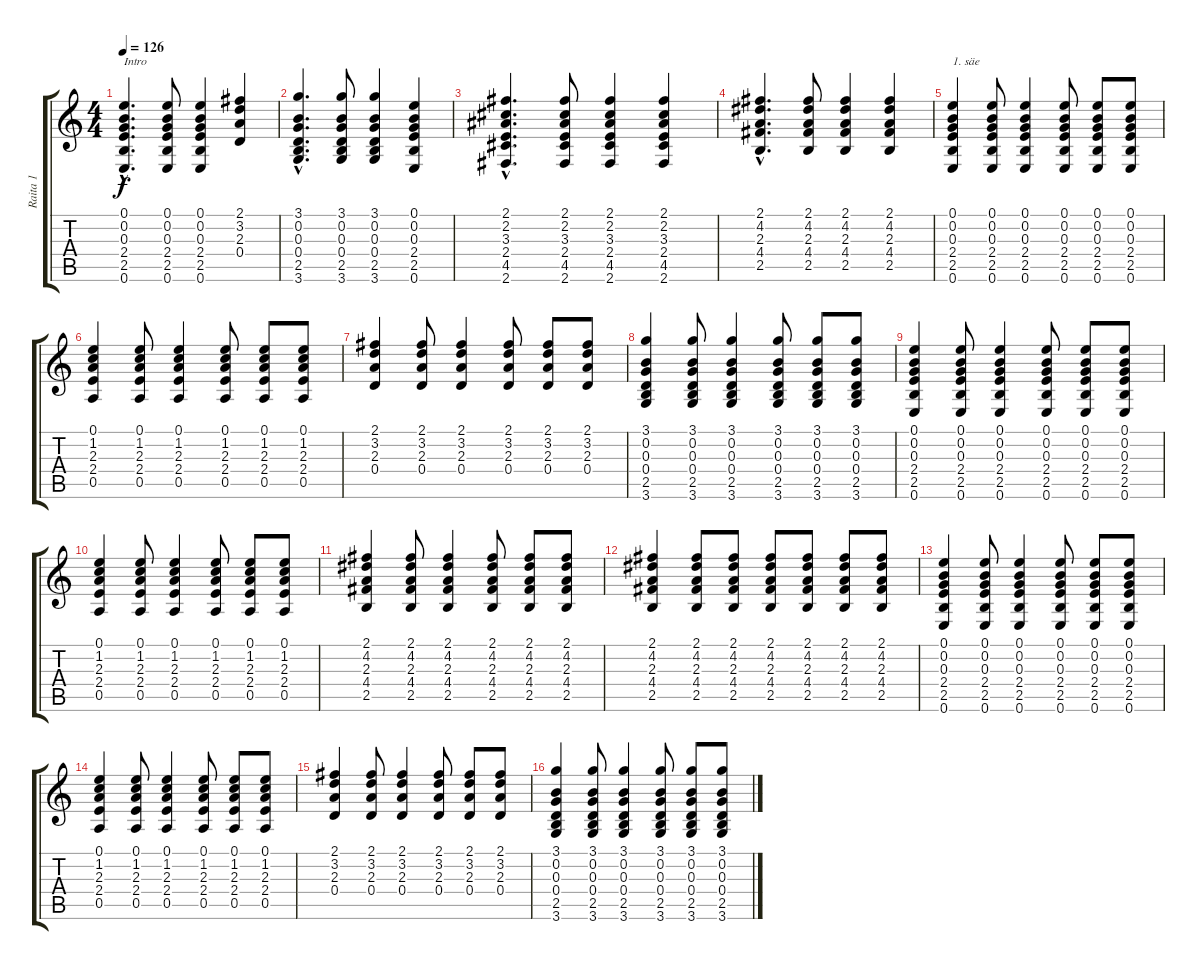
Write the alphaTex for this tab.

\track ("Raita 1" "Raita 1") {instrument acousticguitarnylon}
\staff {score tabs}
\tuning (E4 B3 G3 D3 A2 E2) {hide}
\ts (4 4)
\tempo 126
\clef g2
\ks c
(0.1{hac} 0.2{hac} 0.3{hac} 2.4{hac} 2.5{hac} 0.6{hac}).4{d txt "Intro" dy f instrument acousticguitarnylon} (0.1 0.2 0.3 2.4 2.5 0.6).8 (0.1 0.2 0.3 2.4 2.5 0.6).4 (2.1 3.2 2.3 0.4).4 |
(3.1{hac} 0.2{hac} 0.3{hac} 0.4{hac} 2.5{hac} 3.6{hac}).4{d} (3.1 0.2 0.3 0.4 2.5 3.6).8 (3.1 0.2 0.3 0.4 2.5 3.6).4 (0.1 0.2 0.3 2.4 2.5 0.6).4 |
(2.1{hac} 2.2{hac} 3.3{hac} 2.4{hac} 4.5{hac} 2.6{hac}).4{d} (2.1 2.2 3.3 2.4 4.5 2.6).8 (2.1 2.2 3.3 2.4 4.5 2.6).4 (2.1 2.2 3.3 2.4 4.5 2.6).4 |
(2.1{hac} 4.2{hac} 2.3{hac} 4.4{hac} 2.5{hac}).4{d} (2.1 4.2 2.3 4.4 2.5).8 (2.1 4.2 2.3 4.4 2.5).4 (2.1 4.2 2.3 4.4 2.5).4 |
(0.1 0.2 0.3 2.4 2.5 0.6).4{txt "1. säe"} (0.1 0.2 0.3 2.4 2.5 0.6).8 (0.1 0.2 0.3 2.4 2.5 0.6).4 (0.1 0.2 0.3 2.4 2.5 0.6).8 (0.1 0.2 0.3 2.4 2.5 0.6).8 (0.1 0.2 0.3 2.4 2.5 0.6).8 |
(0.1 1.2 2.3 2.4 0.5).4 (0.1 1.2 2.3 2.4 0.5).8 (0.1 1.2 2.3 2.4 0.5).4 (0.1 1.2 2.3 2.4 0.5).8 (0.1 1.2 2.3 2.4 0.5).8 (0.1 1.2 2.3 2.4 0.5).8 |
(2.1 3.2 2.3 0.4).4 (2.1 3.2 2.3 0.4).8 (2.1 3.2 2.3 0.4).4 (2.1 3.2 2.3 0.4).8 (2.1 3.2 2.3 0.4).8 (2.1 3.2 2.3 0.4).8 |
(3.1 0.2 0.3 0.4 2.5 3.6).4 (3.1 0.2 0.3 0.4 2.5 3.6).8 (3.1 0.2 0.3 0.4 2.5 3.6).4 (3.1 0.2 0.3 0.4 2.5 3.6).8 (3.1 0.2 0.3 0.4 2.5 3.6).8 (3.1 0.2 0.3 0.4 2.5 3.6).8 |
(0.1 0.2 0.3 2.4 2.5 0.6).4 (0.1 0.2 0.3 2.4 2.5 0.6).8 (0.1 0.2 0.3 2.4 2.5 0.6).4 (0.1 0.2 0.3 2.4 2.5 0.6).8 (0.1 0.2 0.3 2.4 2.5 0.6).8 (0.1 0.2 0.3 2.4 2.5 0.6).8 |
(0.1 1.2 2.3 2.4 0.5).4 (0.1 1.2 2.3 2.4 0.5).8 (0.1 1.2 2.3 2.4 0.5).4 (0.1 1.2 2.3 2.4 0.5).8 (0.1 1.2 2.3 2.4 0.5).8 (0.1 1.2 2.3 2.4 0.5).8 |
(2.1 4.2 2.3 4.4 2.5).4 (2.1 4.2 2.3 4.4 2.5).8 (2.1 4.2 2.3 4.4 2.5).4 (2.1 4.2 2.3 4.4 2.5).8 (2.1 4.2 2.3 4.4 2.5).8 (2.1 4.2 2.3 4.4 2.5).8 |
(2.1 4.2 2.3 4.4 2.5).4 (2.1 4.2 2.3 4.4 2.5).8 (2.1 4.2 2.3 4.4 2.5).8 (2.1 4.2 2.3 4.4 2.5).8 (2.1 4.2 2.3 4.4 2.5).8 (2.1 4.2 2.3 4.4 2.5).8 (2.1 4.2 2.3 4.4 2.5).8 |
(0.1 0.2 0.3 2.4 2.5 0.6).4 (0.1 0.2 0.3 2.4 2.5 0.6).8 (0.1 0.2 0.3 2.4 2.5 0.6).4 (0.1 0.2 0.3 2.4 2.5 0.6).8 (0.1 0.2 0.3 2.4 2.5 0.6).8 (0.1 0.2 0.3 2.4 2.5 0.6).8 |
(0.1 1.2 2.3 2.4 0.5).4 (0.1 1.2 2.3 2.4 0.5).8 (0.1 1.2 2.3 2.4 0.5).4 (0.1 1.2 2.3 2.4 0.5).8 (0.1 1.2 2.3 2.4 0.5).8 (0.1 1.2 2.3 2.4 0.5).8 |
(2.1 3.2 2.3 0.4).4 (2.1 3.2 2.3 0.4).8 (2.1 3.2 2.3 0.4).4 (2.1 3.2 2.3 0.4).8 (2.1 3.2 2.3 0.4).8 (2.1 3.2 2.3 0.4).8 |
(3.1 0.2 0.3 0.4 2.5 3.6).4 (3.1 0.2 0.3 0.4 2.5 3.6).8 (3.1 0.2 0.3 0.4 2.5 3.6).4 (3.1 0.2 0.3 0.4 2.5 3.6).8 (3.1 0.2 0.3 0.4 2.5 3.6).8 (3.1 0.2 0.3 0.4 2.5 3.6).8
